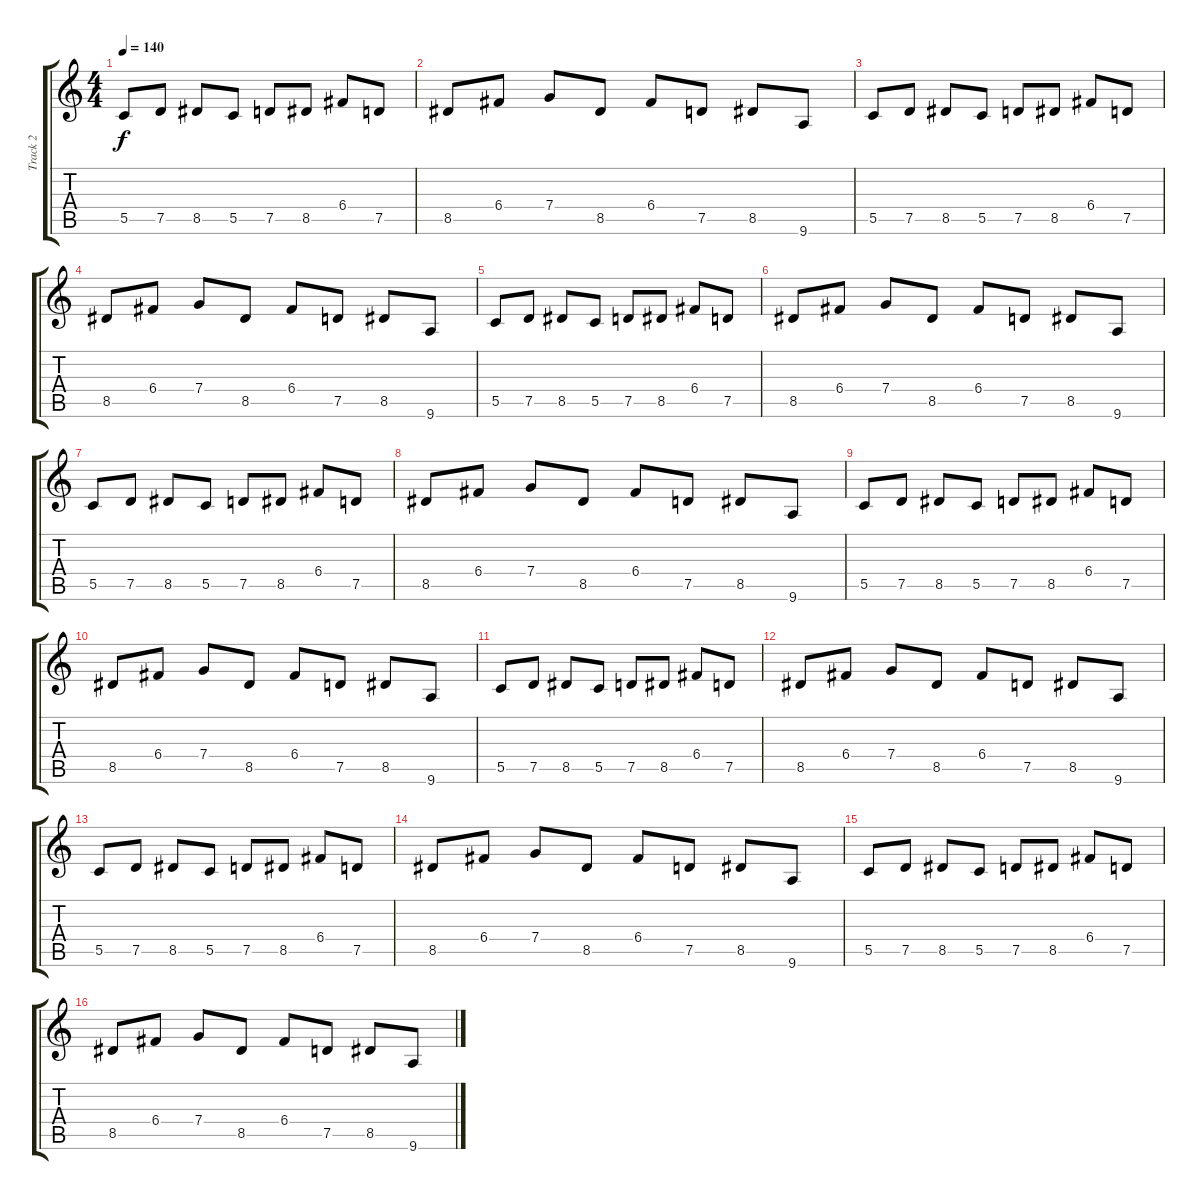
\track ("Track 2" "Track 2") {instrument distortionguitar}
\staff {score tabs}
\tuning (D4 A3 F3 C3 G2 C2) {hide}
\ts (4 4)
\tempo 140
\clef g2
\ks c
5.5.8{dy f} 7.5.8 8.5.8 5.5.8 7.5.8 8.5.8 6.4.8 7.5.8 |
8.5.8 6.4.8 7.4.8 8.5.8 6.4.8 7.5.8 8.5.8 9.6.8 |
5.5.8 7.5.8 8.5.8 5.5.8 7.5.8 8.5.8 6.4.8 7.5.8 |
8.5.8 6.4.8 7.4.8 8.5.8 6.4.8 7.5.8 8.5.8 9.6.8 |
5.5.8 7.5.8 8.5.8 5.5.8 7.5.8 8.5.8 6.4.8 7.5.8 |
8.5.8 6.4.8 7.4.8 8.5.8 6.4.8 7.5.8 8.5.8 9.6.8 |
5.5.8 7.5.8 8.5.8 5.5.8 7.5.8 8.5.8 6.4.8 7.5.8 |
8.5.8 6.4.8 7.4.8 8.5.8 6.4.8 7.5.8 8.5.8 9.6.8 |
5.5.8 7.5.8 8.5.8 5.5.8 7.5.8 8.5.8 6.4.8 7.5.8 |
8.5.8 6.4.8 7.4.8 8.5.8 6.4.8 7.5.8 8.5.8 9.6.8 |
5.5.8 7.5.8 8.5.8 5.5.8 7.5.8 8.5.8 6.4.8 7.5.8 |
8.5.8 6.4.8 7.4.8 8.5.8 6.4.8 7.5.8 8.5.8 9.6.8 |
5.5.8 7.5.8 8.5.8 5.5.8 7.5.8 8.5.8 6.4.8 7.5.8 |
8.5.8 6.4.8 7.4.8 8.5.8 6.4.8 7.5.8 8.5.8 9.6.8 |
5.5.8 7.5.8 8.5.8 5.5.8 7.5.8 8.5.8 6.4.8 7.5.8 |
8.5.8 6.4.8 7.4.8 8.5.8 6.4.8 7.5.8 8.5.8 9.6.8
